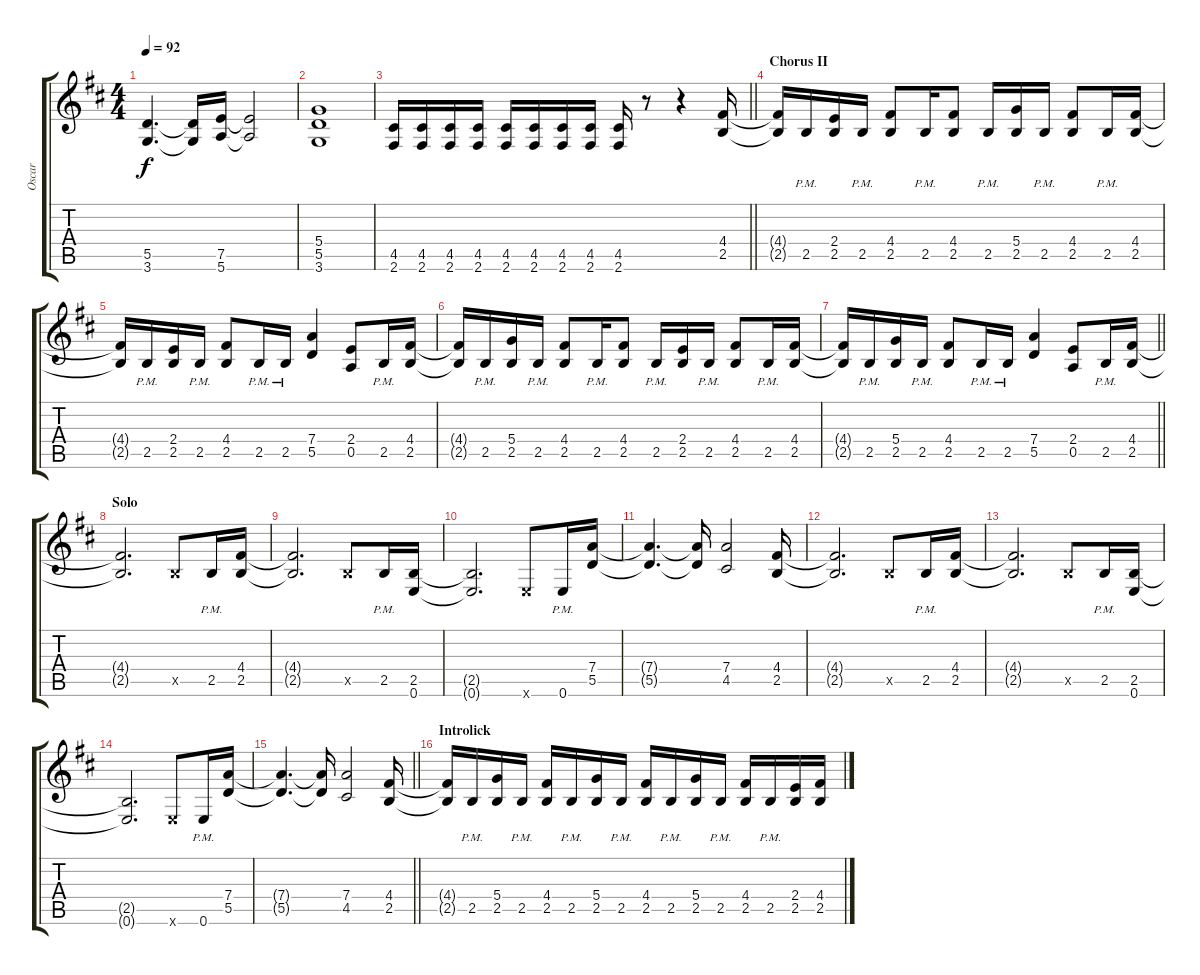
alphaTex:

\track ("Oscar" "Oscar") {instrument distortionguitar}
\staff {score tabs}
\tuning (E4 B3 G3 D3 A2 E2) {hide}
\ts (4 4)
\tempo 92
\clef g2
\ks bminor
(5.5 3.6).4{d dy f} (5.5{t} 3.6{t}).16 (7.5 5.6).16 (7.5{t} 5.6{t}).2 |
(5.4 5.5 3.6).1 |
\barLineRight lightlight
(4.5 2.6).16 (4.5 2.6).16 (4.5 2.6).16 (4.5 2.6).16 (4.5 2.6).16 (4.5 2.6).16 (4.5 2.6).16 (4.5 2.6).16 (4.5 2.6).16 r.8 r.4 (4.4 2.5).16 |
\section ("" "Chorus II")
(4.4{t} 2.5{t}).16 2.5{pm}.16 (2.4 2.5).16 2.5{pm}.16 (4.4 2.5).8 2.5{pm}.16 (4.4 2.5).8 2.5{pm}.16 (5.4 2.5).16 2.5{pm}.16 (4.4 2.5).8 2.5{pm}.16 (4.4 2.5).16 |
(4.4{t} 2.5{t}).16 2.5{pm}.16 (2.4 2.5).16 2.5{pm}.16 (4.4 2.5).8 2.5{pm}.16 2.5{pm}.16 (7.4 5.5).4 (2.4 0.5).8 2.5{pm}.16 (4.4 2.5).16 |
(4.4{t} 2.5{t}).16 2.5{pm}.16 (5.4 2.5).16 2.5{pm}.16 (4.4 2.5).8 2.5{pm}.16 (4.4 2.5).8 2.5{pm}.16 (2.4 2.5).16 2.5{pm}.16 (4.4 2.5).8 2.5{pm}.16 (4.4 2.5).16 |
\barLineRight lightlight
(4.4{t} 2.5{t}).16 2.5{pm}.16 (5.4 2.5).16 2.5{pm}.16 (4.4 2.5).8 2.5{pm}.16 2.5{pm}.16 (7.4 5.5).4 (2.4 0.5).8 2.5{pm}.16 (4.4 2.5).16 |
\section ("" "Solo")
(4.4{t} 2.5{t}).2{d} 2.5{x}.8 2.5{pm}.16 (4.4 2.5).16 |
(4.4{t} 2.5{t}).2{d} 2.5{x}.8 2.5{pm}.16 (2.5 0.6).16 |
(2.5{t} 0.6{t}).2{d} 0.6{x}.8 0.6{pm}.16 (7.4 5.5).16 |
(7.4{t} 5.5{t}).4{d} (7.4{t} 5.5{t}).16 (7.4 4.5).2 (4.4 2.5).16 |
(4.4{t} 2.5{t}).2{d} 2.5{x}.8 2.5{pm}.16 (4.4 2.5).16 |
(4.4{t} 2.5{t}).2{d} 2.5{x}.8 2.5{pm}.16 (2.5 0.6).16 |
(2.5{t} 0.6{t}).2{d} 0.6{x}.8 0.6{pm}.16 (7.4 5.5).16 |
\barLineRight lightlight
(7.4{t} 5.5{t}).4{d} (7.4{t} 5.5{t}).16 (7.4 4.5).2 (4.4 2.5).16 |
\section ("" "Introlick")
(4.4{t} 2.5{t}).16 2.5{pm}.16 (5.4 2.5).16 2.5{pm}.16 (4.4 2.5).16 2.5{pm}.16 (5.4 2.5).16 2.5{pm}.16 (4.4 2.5).16 2.5{pm}.16 (5.4 2.5).16 2.5{pm}.16 (4.4 2.5).16 2.5{pm}.16 (2.4 2.5).16 (4.4 2.5).16
